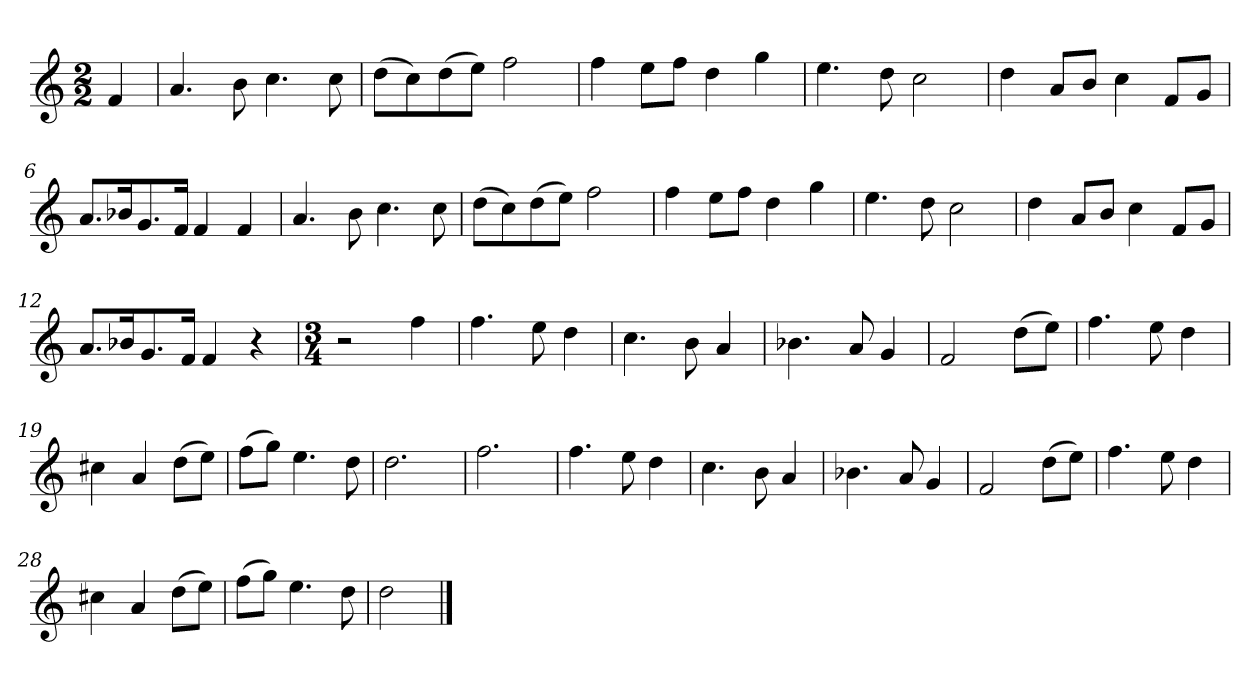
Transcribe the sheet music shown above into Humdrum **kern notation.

**kern
*part1
*staff1
*k[]
*M2/2
*MM120
=
4f
=1
4.a
8b
4.cc
8cc
=2
(8ddL
8cc)
(8dd
8eeJ)
2ff
=3
4ff
8eeL
8ffJ
4dd
4gg
=4
4.ee
8dd
2cc
=5
4dd
8aL
8bJ
4cc
8fL
8gJ
=6
8.aL
16b-XK
8.g
16fJk
4f
4f
=7
4.a
8b
4.cc
8cc
=8
(8ddL
8cc)
(8dd
8eeJ)
2ff
=9
4ff
8eeL
8ffJ
4dd
4gg
=10
4.ee
8dd
2cc
=11
4dd
8aL
8bJ
4cc
8fL
8gJ
=12
8.aL
16b-XK
8.g
16fJk
4f
4r
=13
*M3/4
2r
4ff
=14
4.ff
8ee
4dd
=15
4.cc
8b
4a
=16
4.b-X
8a
4g
=17
2f
(8ddL
8eeJ)
=18
4.ff
8ee
4dd
=19
4cc#X
4a
(8ddL
8eeJ)
=20
(8ffL
8ggJ)
4.ee
8dd
=21
2.dd
=22
2.ff
=23
4.ff
8ee
4dd
=24
4.cc
8b
4a
=25
4.b-X
8a
4g
=26
2f
(8ddL
8eeJ)
=27
4.ff
8ee
4dd
=28
4cc#X
4a
(8ddL
8eeJ)
=29
(8ffL
8ggJ)
4.ee
8dd
=30
2dd
==
*-
